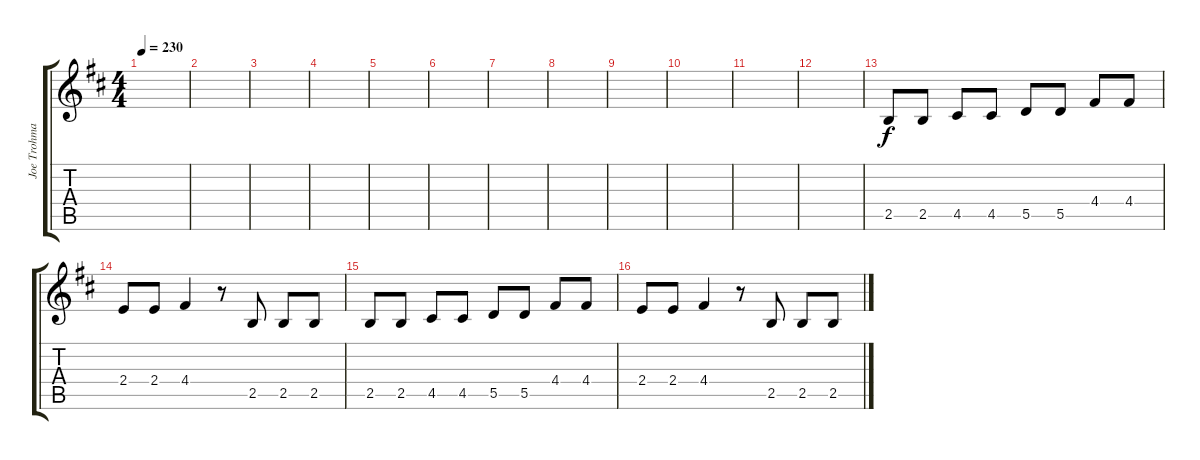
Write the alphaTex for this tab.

\track ("Joe Trohman" "Joe Trohma") {instrument distortionguitar}
\staff {score tabs}
\tuning (E4 B3 G3 D3 A2 D2) {hide}
\ts (4 4)
\tempo 230
\clef g2
\ks d
|
|
|
|
|
|
|
|
|
|
|
|
2.5.8 2.5.8 4.5.8 4.5.8 5.5.8 5.5.8 4.4.8 4.4.8 |
2.4.8 2.4.8 4.4.4 r.8 2.5.8 2.5.8 2.5.8 |
2.5.8 2.5.8 4.5.8 4.5.8 5.5.8 5.5.8 4.4.8 4.4.8 |
2.4.8 2.4.8 4.4.4 r.8 2.5.8 2.5.8 2.5.8
